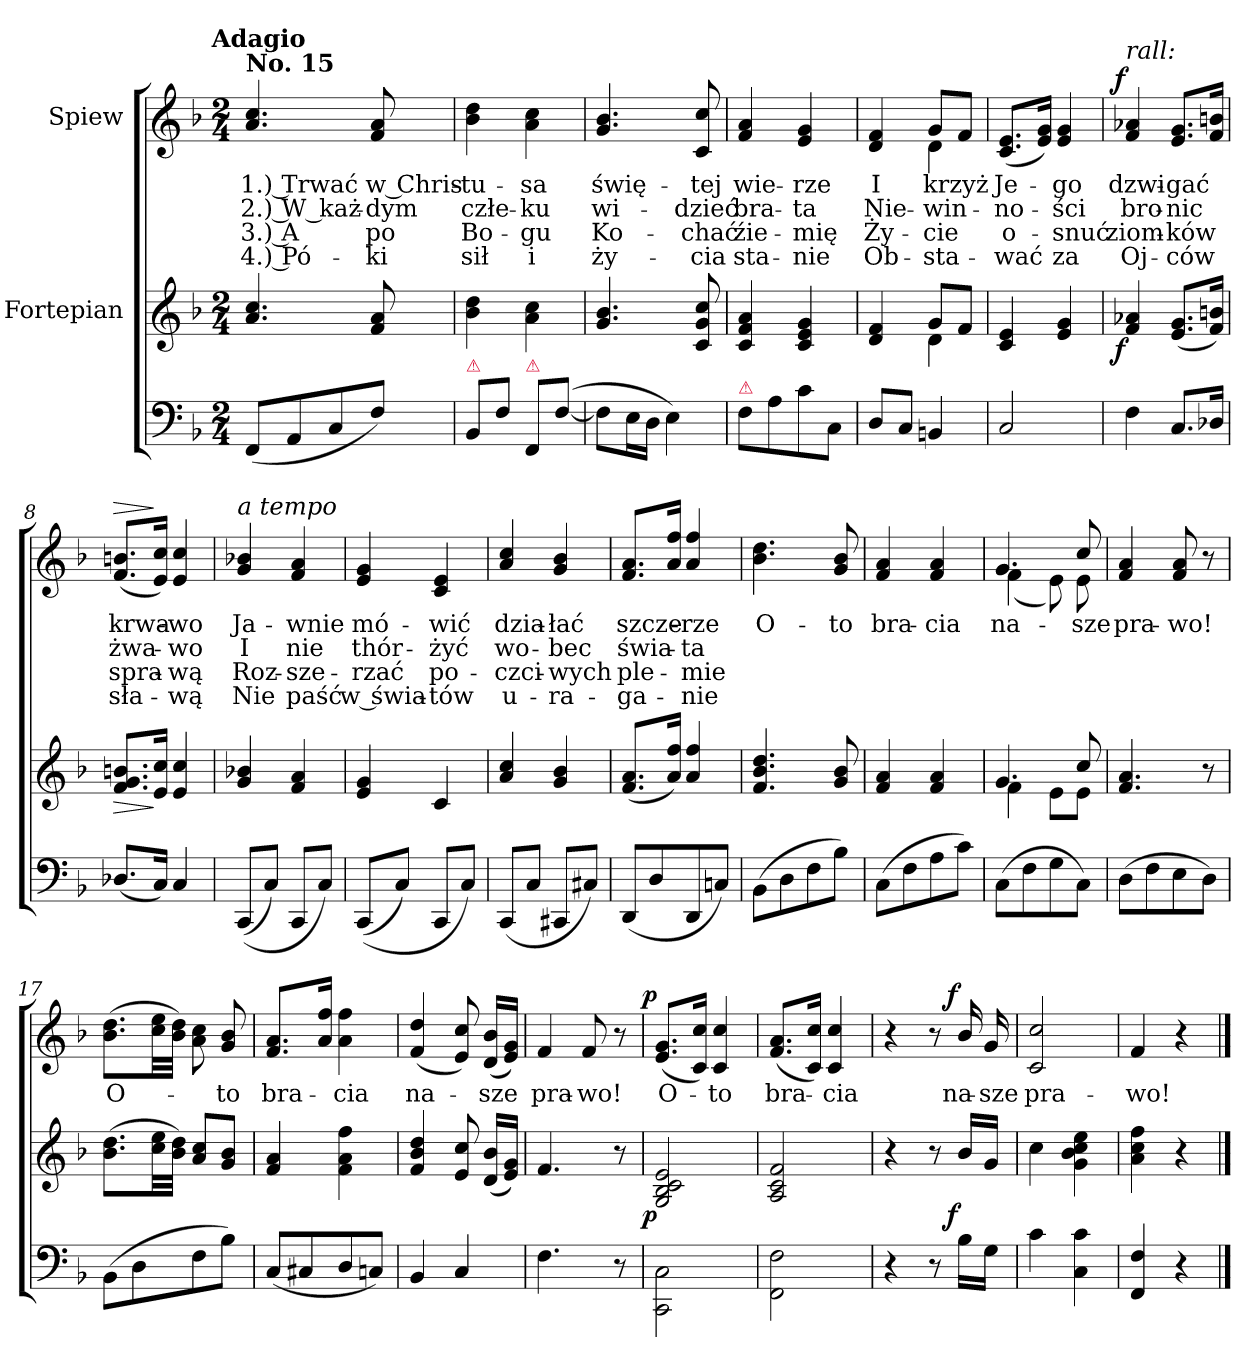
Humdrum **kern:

**kern	**kern	**dynam	**kern	**text	**text	**text	**text	**dynam
*part3	*part2	*part2	*part1	*part1	*part1	*part1	*part1	*part1
*staff3	*staff2	*staff2	*staff1	*staff1	*staff1	*staff1	*staff1	*staff1
*	*I"Fortepian	*	*I"Spiew	*	*	*	*	*
*clefF4	*clefG2	*	*clefG2	*	*	*	*	*
*k[b-]	*k[b-]	*	*k[b-]	*	*	*	*	*
!!LO:TX:omd:t=Adagio
*M2/4	*M2/4	*	*M2/4	*	*	*	*	*
*MM56	*MM56	*	*MM56	*	*	*	*	*
=1	=1	=1	=1	=1	=1	=1	=1	=1
!	!	!	!LO:TX:a:B:t=No. 15	!	!	!	!	!
(8FF/L	4.a/ 4.cc/	.	4.a/ 4.cc/	1.) Trwać	2.) W każ-	3.) A	4.) Pó-	.
8AA/	.	.	.	.	.	.	.	.
8C/	.	.	.	.	.	.	.	.
8F/J)	8f/ 8a/	.	8f/ 8a/	w Chris-	-dym	po	-ki	.
=2	=2	=2	=2	=2	=2	=2	=2	=2
!LO:TX:a:color=crimson:t=⚠	!	!	!	!	!	!	!	!
8BB-/L	4b-\ 4dd\	.	4b-\ 4dd\	-tu-	człe-	Bo-	sił	.
8F\J	.	.	.	.	.	.	.	.
!LO:TX:a:color=crimson:t=⚠	!	!	!	!	!	!	!	!
8FF/L	4a\ 4cc\	.	4a\ 4cc\	-sa	-ku	-gu	i	.
([8F\J	.	.	.	.	.	.	.	.
=3	=3	=3	=3	=3	=3	=3	=3	=3
8F\L]	4.g/ 4.b-/	.	4.g/ 4.b-/	świę-	wi-	Ko-	ży-	.
16E\L	.	.	.	.	.	.	.	.
16D\JJ	.	.	.	.	.	.	.	.
4E\)	.	.	.	.	.	.	.	.
.	8c/ 8g/ 8cc/	.	8c/ 8cc/	-tej	-dzieć	-chać	-cia	.
=4	=4	=4	=4	=4	=4	=4	=4	=4
!LO:TX:a:color=crimson:t=⚠	!	!	!	!	!	!	!	!
8F\L	4c/ 4f/ 4a/	.	4f/ 4a/	wie-	bra-	źie-	sta-	.
8A\	.	.	.	.	.	.	.	.
8c\	4c/ 4e/ 4g/	.	4e/ 4g/	-rze	-ta	-mię	-nie	.
8C/J	.	.	.	.	.	.	.	.
=5	=5	=5	=5	=5	=5	=5	=5	=5
*	*^	*	*^	*	*	*	*	*
8D/L	4d/ 4f/	4ryy	.	4d/ 4f/	4ryy	I	Nie-	Ży-	Ob-	.
8C/J	.	.	.	.	.	.	.	.	.	.
4BBn/	8g/L	4d\	.	8g/L	4d\	krzyż	-win-	-cie	-sta-	.
.	8f/J	.	.	8f/J	.	.	.	.	.	.
*	*v	*v	*	*	*	*	*	*	*	*
*	*	*	*v	*v	*	*	*	*	*
=6	=6	=6	=6	=6	=6	=6	=6	=6
2C/	4c/ 4e/	.	(8.c/ 8.e/L	Je-	-no-	o-	-wać	.
.	.	.	16e/ 16g/Jk)	.	.	.	.	.
.	4e/ 4g/	.	4e/ 4g/	-go	-ści	-snuć	za	.
=7	=7	=7	=7	=7	=7	=7	=7	=7
!	!	!	!LO:TX:a:i:t=rall&colon;	!	!	!	!	!
!	!	!LO:DY:rj	!	!	!	!	!	!LO:DY:a:rj
4F\	4f/ 4a-X/	f	4f/ 4a-X/	dzwi-	bro-	ziom-	Oj-	f
8.C/L	(8.e/ 8.g/L	.	8.e/ 8.g/L	-gać	-nic	-ków	-ców	.
16D-X/Jk	16f/ 16bn/Jk)	.	16f/ 16bn/Jk	.	.	.	.	.
=8	=8	=8	=8	=8	=8	=8	=8	=8
!	!	!LO:HP:b	!	!	!	!	!	!LO:HP:a
(8.D-X/L	8.f/ 8.g/ 8.bn/L	>	(>8.f/ 8.bn/L	krwa-	żwa-	spra-	sła-	>
16C/Jk)	16e/ 16cc/Jk	]	16e/ 16cc/Jk)	.	.	.	.	]
4C/	4e/ 4cc/	.	4e/ 4cc/	-wo	-wo	-wą	-wą	.
=9	=9	=9	=9	=9	=9	=9	=9	=9
!	!	!	!LO:TX:a:i:t=a tempo	!	!	!	!	!
((8CC/L	4g/ 4b-X/	.	4g/ 4b-X/	Ja-	I	Roz-	Nie	.
8C/J)	.	.	.	.	.	.	.	.
8CC/L	4f/ 4a/	.	4f/ 4a/	-wnie	nie	-sze-	paść	.
8C/J)	.	.	.	.	.	.	.	.
=10	=10	=10	=10	=10	=10	=10	=10	=10
((8CC/L	4e/ 4g/	.	4e/ 4g/	mó-	thór-	-rzać	w świa-	.
8C/J)	.	.	.	.	.	.	.	.
8CC/L	4c/	.	4c/ 4e/	-wić	-żyć	po-	-tów	.
8C/J)	.	.	.	.	.	.	.	.
=11	=11	=11	=11	=11	=11	=11	=11	=11
(>8CC/L	4a/ 4cc/	.	4a/ 4cc/	dzia-	wo-	-czci-	u-	.
8C/J	.	.	.	.	.	.	.	.
8CC#X/L	4g/ 4b-/	.	4g/ 4b-/	-łać	-bec	-wych	-ra-	.
8C#X/J)	.	.	.	.	.	.	.	.
=12	=12	=12	=12	=12	=12	=12	=12	=12
(8DD/L	(8.f/ 8.a/L	.	8.f/ 8.a/L	szcze-	świa-	ple-	-ga-	.
8D/	.	.	.	.	.	.	.	.
.	16a/ 16ff/Jk)	.	16a/ 16ff/Jk	.	.	.	.	.
8DD/	4a/ 4ff/	.	4a/ 4ff/	-rze	-ta	-mie	-nie	.
8Cn/J)	.	.	.	.	.	.	.	.
=13	=13	=13	=13	=13	=13	=13	=13	=13
(8BB-\L	4.f/ 4.b-/ 4.dd/	.	4.b-\ 4.dd\	O-	.	.	.	.
8D\	.	.	.	.	.	.	.	.
8F\	.	.	.	.	.	.	.	.
8B-\J)	8g/ 8b-/	.	8g/ 8b-/	-to	.	.	.	.
=14	=14	=14	=14	=14	=14	=14	=14	=14
(8C\L	4f/ 4a/	.	4f/ 4a/	bra-	.	.	.	.
8F\	.	.	.	.	.	.	.	.
8A\	4f/ 4a/	.	4f/ 4a/	-cia	.	.	.	.
8c\J)	.	.	.	.	.	.	.	.
=15	=15	=15	=15	=15	=15	=15	=15	=15
*	*^	*	*^	*	*	*	*	*
(8C\L	4.g/	4f\	.	4.g/	(4f\	na-	.	.	.	.
8F\	.	.	.	.	.	.	.	.	.	.
8G\	.	8e\L	.	.	8e\)	.	.	.	.	.
8C\J)	8cc/	8e\J	.	8cc/	8e\	-sze	.	.	.	.
*	*v	*v	*	*	*	*	*	*	*	*
*	*	*	*v	*v	*	*	*	*	*
=16	=16	=16	=16	=16	=16	=16	=16	=16
(8D\L	4.f/ 4.a/	.	4f/ 4a/	pra-	.	.	.	.
8F\	.	.	.	.	.	.	.	.
8E\	.	.	8f/ 8a/	-wo!	.	.	.	.
8D\J)	8r	.	8r	.	.	.	.	.
=17	=17	=17	=17	=17	=17	=17	=17	=17
(8BB-\L	(8.b-\ 8.dd\L	.	(8.b-\ 8.dd\L	O-	.	.	.	.
8D\	.	.	.	.	.	.	.	.
.	32cc\ 32ee\LL	.	32cc\ 32ee\LL	.	.	.	.	.
.	32b-\ 32dd\JJJ)	.	32b-\ 32dd\JJJ)	.	.	.	.	.
8F\	8a/ 8cc/L	.	8a\ 8cc\	.	.	.	.	.
8B-\J)	8g/ 8b-/J	.	8g/ 8b-/	-to	.	.	.	.
=18	=18	=18	=18	=18	=18	=18	=18	=18
(8C/L	4f/ 4a/	.	8.f/ 8.a/L	bra-	.	.	.	.
8C#X/	.	.	.	.	.	.	.	.
.	.	.	16a/ 16ff/Jk	.	.	.	.	.
8D/	4f\ 4a\ 4ff\	.	4a\ 4ff\	-cia	.	.	.	.
8Cn/J)	.	.	.	.	.	.	.	.
=19	=19	=19	=19	=19	=19	=19	=19	=19
4BB-/	4f/ 4b-/ 4dd/	.	(>4f/ 4dd/	na-	.	.	.	.
4C/	8e/ 8cc/	.	8e/ 8cc/)	.	.	.	.	.
.	(16d/ 16b-/LL	.	(16d/ 16b-/LL	-sze	.	.	.	.
.	16e/ 16g/JJ)	.	16e/ 16g/JJ)	.	.	.	.	.
=20	=20	=20	=20	=20	=20	=20	=20	=20
4.F\	4.f/	.	4f/	pra-	.	.	.	.
.	.	.	8f/	-wo!	.	.	.	.
8r	8r	.	8r	.	.	.	.	.
=21	=21	=21	=21	=21	=21	=21	=21	=21
!	!	!LO:DY:rj	!	!	!	!	!	!LO:DY:a:rj
2CC\ 2C\	2G/ 2B-/ 2c/ 2e/	p	(8.e/ 8.g/L	O-	.	.	.	p
.	.	.	16c/ 16cc/Jk)	.	.	.	.	.
.	.	.	4c/ 4cc/	-to	.	.	.	.
=22	=22	=22	=22	=22	=22	=22	=22	=22
2FF\ 2F\	2A/ 2c/ 2f/	.	(8.f/ 8.a/L	bra-	.	.	.	.
.	.	.	16c/ 16cc/Jk)	.	.	.	.	.
.	.	.	4c/ 4cc/	-cia	.	.	.	.
=23	=23	=23	=23	=23	=23	=23	=23	=23
4r	4r	.	4r	.	.	.	.	.
8r	8r	.	8r	.	.	.	.	.
!	!	!LO:DY:rj	!	!	!	!	!	!LO:DY:a:rj
16B-\LL	16b-/LL	f	16b-/	na-	.	.	.	f
16G\JJ	16g/JJ	.	16g/	-sze	.	.	.	.
=24	=24	=24	=24	=24	=24	=24	=24	=24
4c\	4cc\	.	2c/ 2cc/	pra-	.	.	.	.
4C\ 4c\	4g\ 4b-\ 4cc\ 4ee\	.	.	.	.	.	.	.
=25	=25	=25	=25	=25	=25	=25	=25	=25
4FF/ 4F/	4a\ 4cc\ 4ff\	.	4f/	-wo!	.	.	.	.
4r	4r	.	4r	.	.	.	.	.
==	==	==	==	==	==	==	==	==
*-	*-	*-	*-	*-	*-	*-	*-	*-
